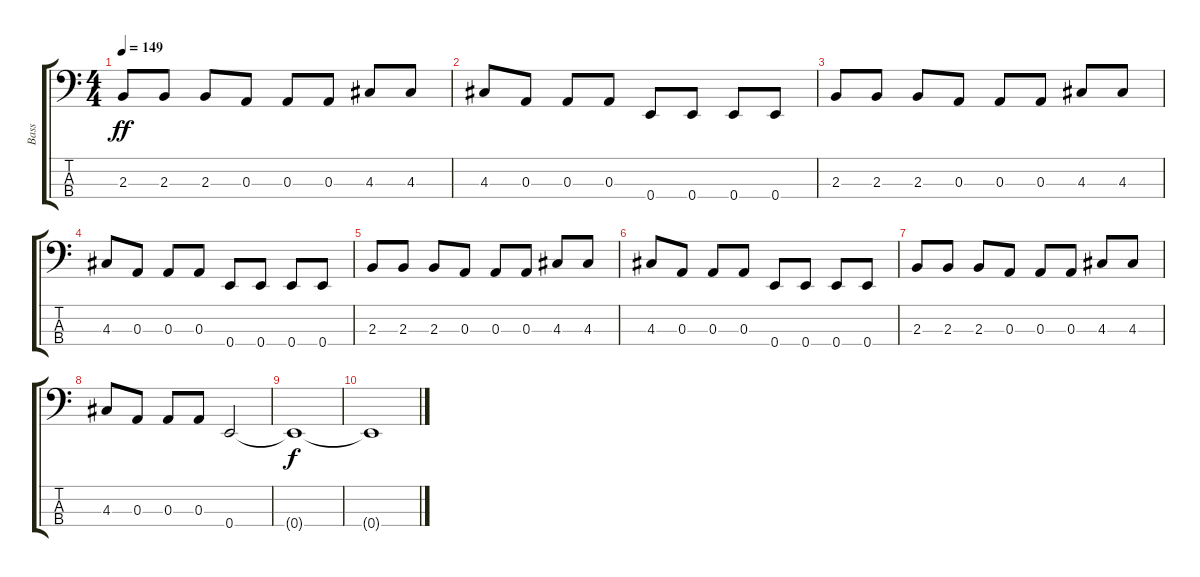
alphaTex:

\track ("Bass" "Bass") {instrument electricbassfinger}
\staff {score tabs}
\tuning (G2 D2 A1 E1) {hide}
\ts (4 4)
\tempo 149
\clef f4
\ks c
2.3.8{dy ff} 2.3.8 2.3.8 0.3.8 0.3.8 0.3.8 4.3.8 4.3.8 |
4.3.8 0.3.8 0.3.8 0.3.8 0.4.8 0.4.8 0.4.8 0.4.8 |
2.3.8 2.3.8 2.3.8 0.3.8 0.3.8 0.3.8 4.3.8 4.3.8 |
4.3.8 0.3.8 0.3.8 0.3.8 0.4.8 0.4.8 0.4.8 0.4.8 |
2.3.8 2.3.8 2.3.8 0.3.8 0.3.8 0.3.8 4.3.8 4.3.8 |
4.3.8 0.3.8 0.3.8 0.3.8 0.4.8 0.4.8 0.4.8 0.4.8 |
2.3.8 2.3.8 2.3.8 0.3.8 0.3.8 0.3.8 4.3.8 4.3.8 |
4.3.8 0.3.8 0.3.8 0.3.8 0.4.2 |
0.4{t}.1{dy f} |
0.4{t}.1
